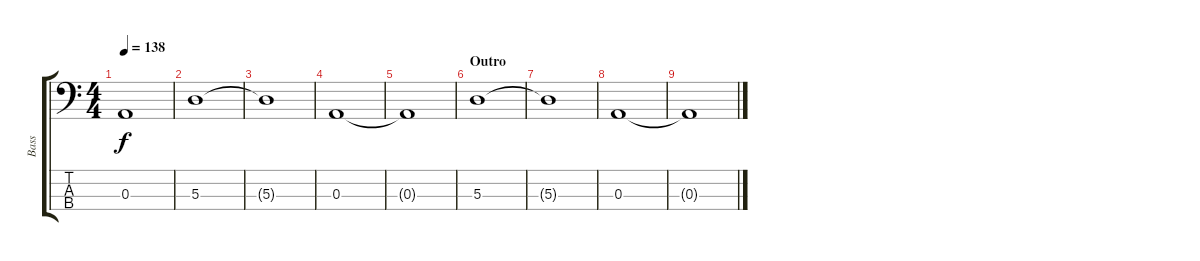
\track ("Bass" "Bass") {instrument electricbassfinger}
\staff {score tabs}
\tuning (G2 D2 A1 E1) {hide}
\ts (4 4)
\tempo 138
\clef f4
\ks c
0.3{t}.1{dy f} |
5.3.1 |
5.3{t}.1 |
0.3.1 |
0.3{t}.1{volume 11} |
\section ("" "Outro")
5.3.1{volume 8} |
5.3{t}.1{volume 5} |
0.3.1{volume 2} |
0.3{t}.1{volume 0}
